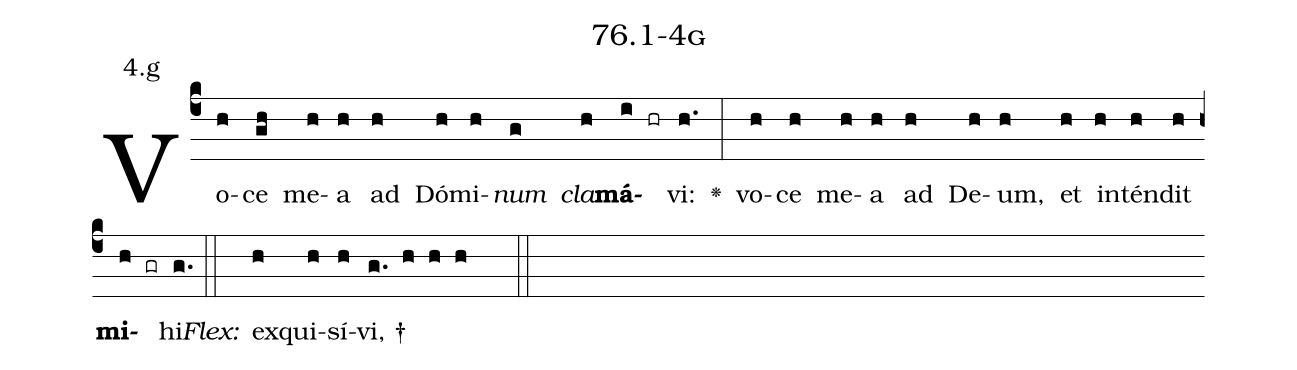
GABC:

name: 76.1-4g;
annotation: 4.g;
%%
(c4)Vo(h)ce(gh) me(h)a(h) ad(h) Dó(h)mi(h)<i>num</i>(g) <i>cla</i>(h)<b>má</b>(i hr)vi:(h.) <v>\greheightstar</v>(:) vo(h)ce(h) me(h)a(h) ad(h) De(h)um,(h) et(h) in(h)tén(h)dit(h) <b>mi</b>(h gr)hi.(g.) (::)
<i>Flex:</i>()  ex(h)qui(h)sí(h)vi, †(g. h h h  ::)

%E(h) u(h) o(h) u(h) a(h) e.(g.) (::)
